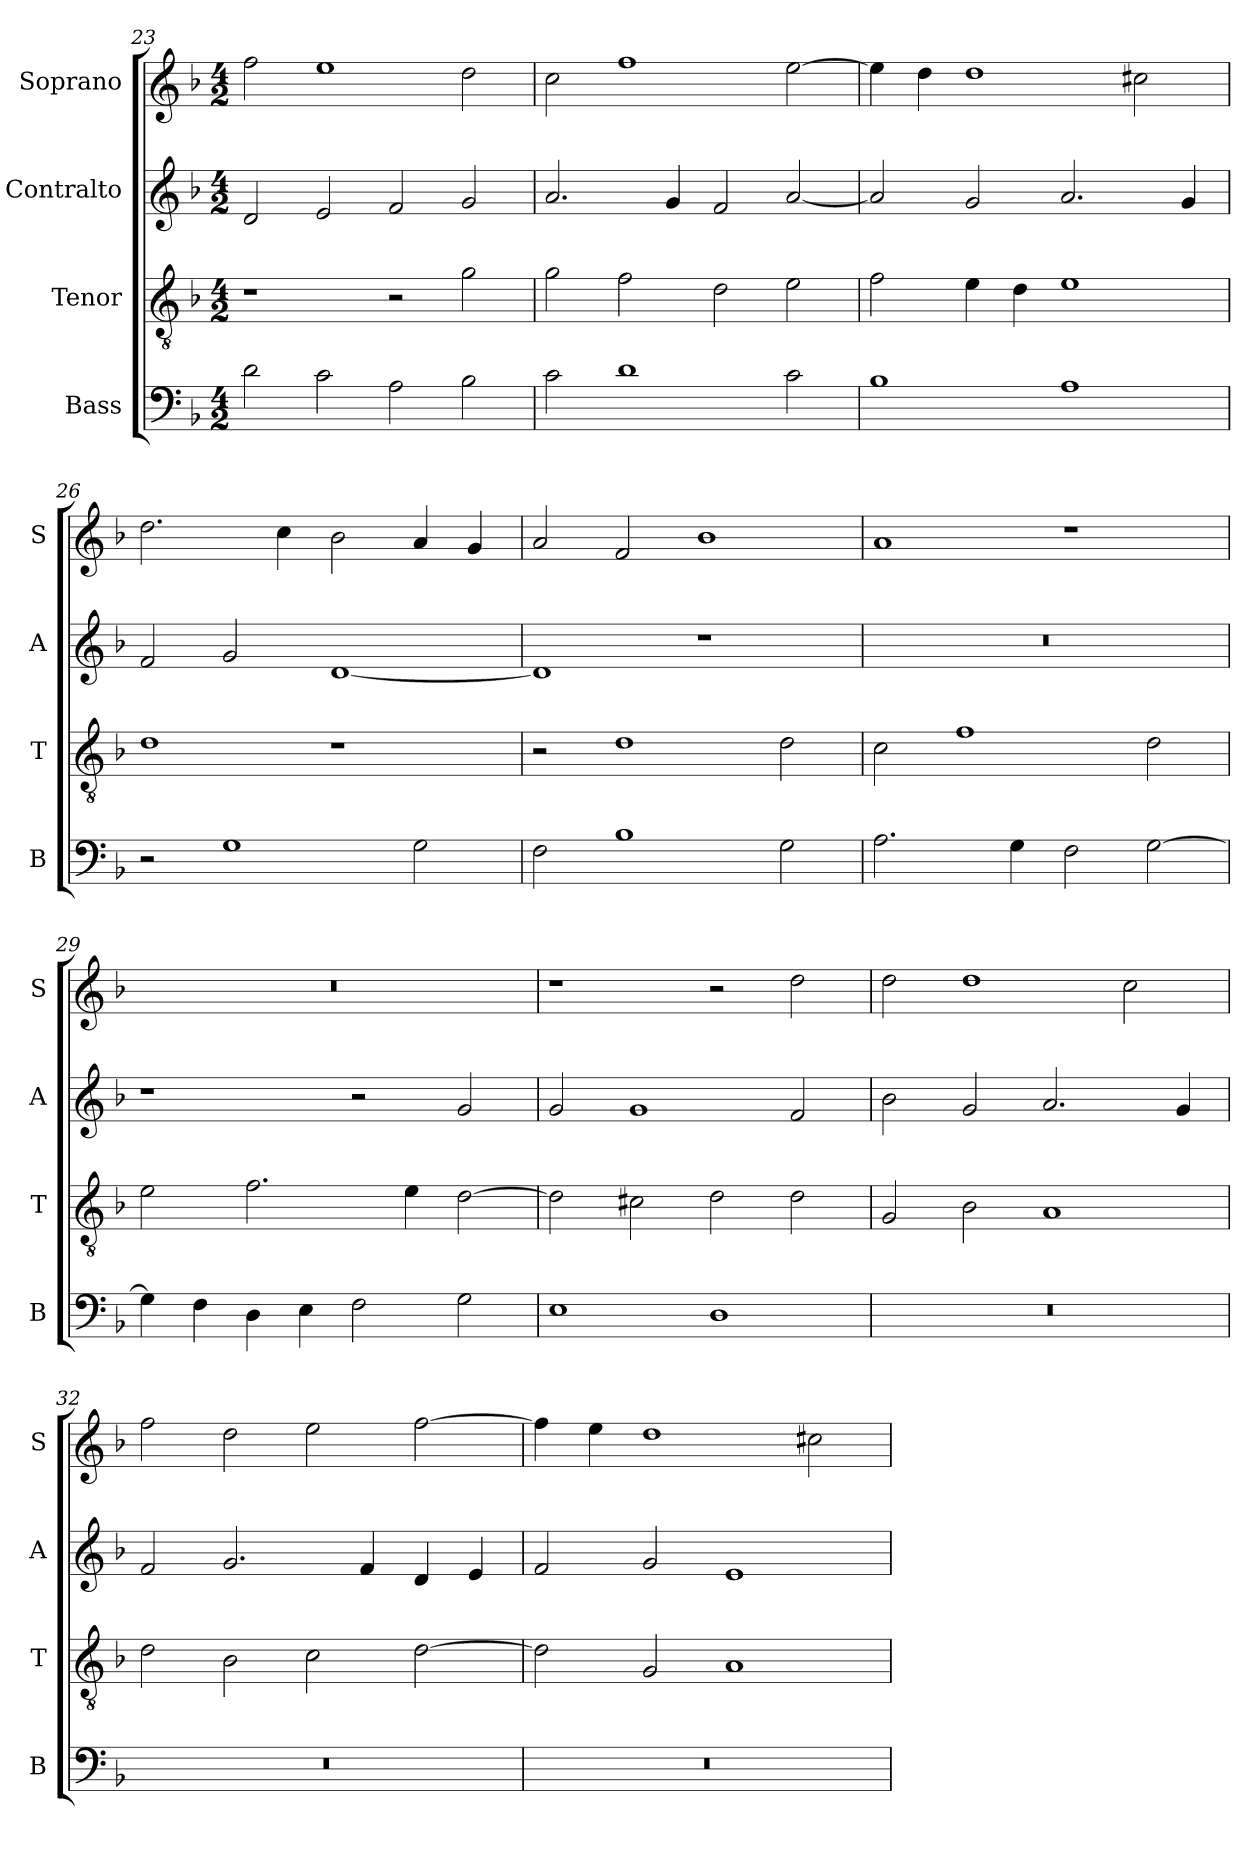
**kern	**kern	**kern	**kern
*part4	*part3	*part2	*part1
*staff4	*staff3	*staff2	*staff1
*I"Bass	*I"Tenor	*I"Contralto	*I"Soprano
*I'B	*I'T	*I'A	*I'S
*clefF4	*clefGv2	*clefG2	*clefG2
*k[b-]	*k[b-]	*k[b-]	*k[b-]
*D:aeo	*D:aeo	*D:aeo	*D:aeo
*M4/2	*M4/2	*M4/2	*M4/2
=23	=23	=23	=23
2d	1r	2d	2ff
2c	.	2e	1ee
2A	2r	2f	.
2B-	2g	2g	2dd
=24	=24	=24	=24
2c	2g	2.a	2cc
1d	2f	.	1ff
.	.	4g	.
.	2d	2f	.
2c	2e	[2a	[2ee
=25	=25	=25	=25
1B-	2f	2a]	4ee]
.	.	.	4dd
.	4e	2g	1dd
.	4d	.	.
1A	1e	2.a	.
.	.	.	2cc#X
.	.	4g	.
=26	=26	=26	=26
2r	1d	2f	2.dd
1G	.	2g	.
.	.	.	4cc
.	1r	[1d	2b-
2G	.	.	4a
.	.	.	4g
=27	=27	=27	=27
2F	2r	1d]	2a
1B-	1d	.	2f
.	.	1r	1b-
2G	2d	.	.
=28	=28	=28	=28
2.A	2c	0r	1a
.	1f	.	.
4G	.	.	.
2F	.	.	1r
[2G	2d	.	.
=29	=29	=29	=29
4G]	2e	1r	0r
4F	.	.	.
4D	2.f	.	.
4E	.	.	.
2F	.	2r	.
.	4e	.	.
2G	[2d	2g	.
=30	=30	=30	=30
1E	2d]	2g	1r
.	2c#X	1g	.
1D	2d	.	2r
.	2d	2f	2dd
=31	=31	=31	=31
0r	2G	2b-	2dd
.	2B-	2g	1dd
.	1A	2.a	.
.	.	.	2cc
.	.	4g	.
=32	=32	=32	=32
0r	2d	2f	2ff
.	2B-	2.g	2dd
.	2c	.	2ee
.	.	4f	.
.	[2d	4d	[2ff
.	.	4e	.
=33	=33	=33	=33
0r	2d]	2f	4ff]
.	.	.	4ee
.	2G	2g	1dd
.	1A	1e	.
.	.	.	2cc#X
=	=	=	=
*-	*-	*-	*-
